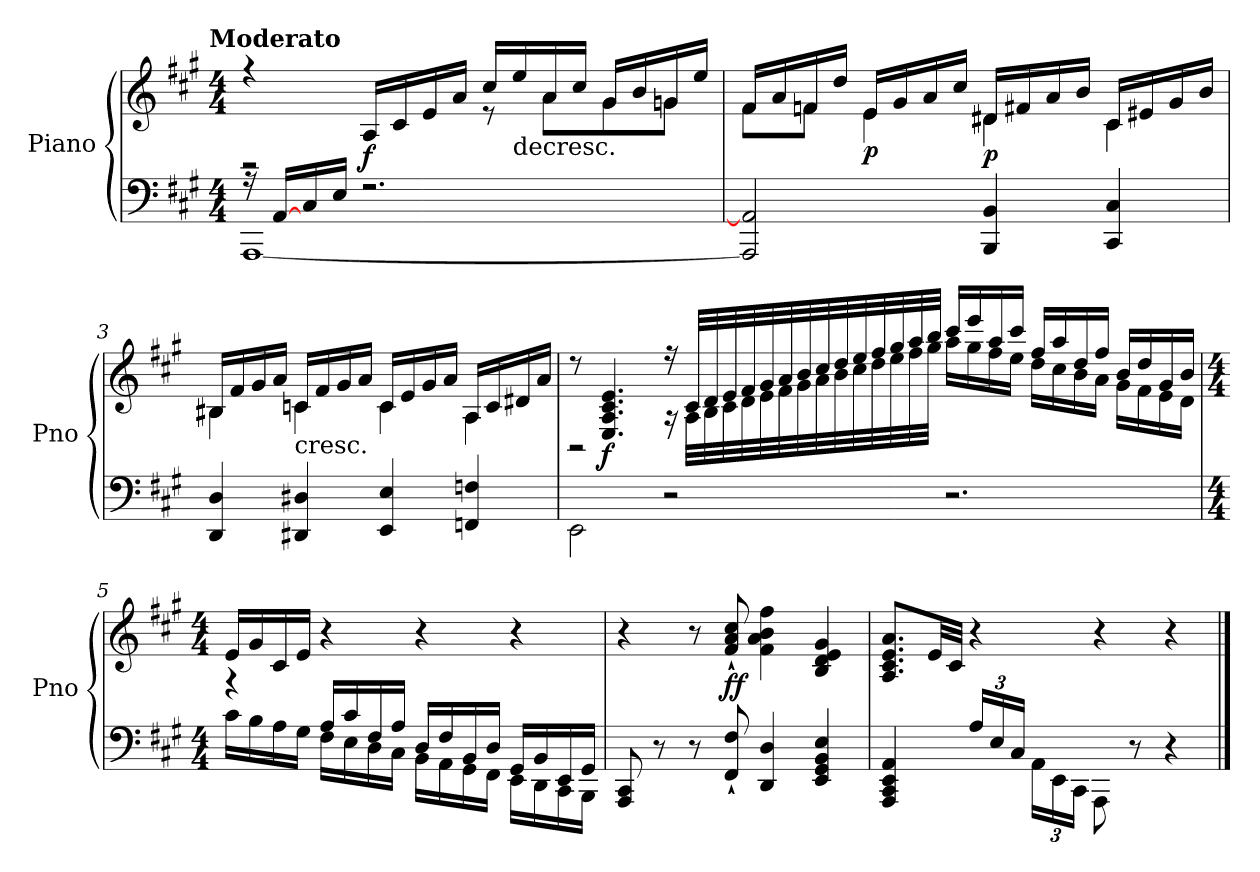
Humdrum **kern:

**kern	**kern	**dynam
*part1	*part1	*part1
*staff2	*staff1	*staff1/2
*I"Piano	*	*
*I'Pno	*	*
*clefF4	*clefG2	*
*k[f#c#g#]	*k[f#c#g#]	*
*A:	*A:	*
!!LO:TX:omd:t=Moderato
*M4/4	*M4/4	*
*MM92	*MM92	*
=1	=1	=1
*^	*^	*
16r	[1AAA	4r	2r	.
[16AA/LL	.	.	.	.
16C#/	.	.	.	.
16E/JJ	.	.	.	.
2.r	.	16A/LL	.	f
.	.	16c#/	.	.
.	.	16e/	.	.
.	.	16a/JJ	.	.
.	.	16cc#/LL	8r	.
!	!	!LO:TX:c:t=decresc.	!	!
.	.	16ee/	.	.
.	.	16a/	8a\L	.
.	.	16cc#/JJ	.	.
.	.	16g#/LL	8g#\	.
.	.	16b/	.	.
.	.	16gn/	8gn\J	.
.	.	16ee/JJ	.	.
*v	*v	*	*	*
=2	=2	=2	=2
2AAA]/ 2AA]/	16f#/LL	8f#\L	.
.	16a/	.	.
.	16fn/	8fn\J	.
.	16dd/JJ	.	.
.	16e/LL	4e\	p
.	16g#/	.	.
.	16a/	.	.
.	16cc#/JJ	.	.
4BBB/ 4BB/	16d#X/LL	4d#X\	p
.	16f#X/	.	.
.	16a/	.	.
.	16b/JJ	.	.
4CC#/ 4C#/	16c#/LL	4c#\	.
.	16e#X/	.	.
.	16g#/	.	.
.	16b/JJ	.	.
=3	=3	=3	=3
4DD/ 4D/	16B#X/LL	4B#X\	.
.	16f#/	.	.
.	16g#/	.	.
.	16a/JJ	.	.
!	!LO:TX:c:t=cresc.	!	!
4DD#X/ 4D#X/	16cn/LL	4cn\	.
.	16f#/	.	.
.	16g#/	.	.
.	16a/JJ	.	.
4EE/ 4E/	16c/LL	4c\	.
.	16e/	.	.
.	16g#/	.	.
.	16a/JJ	.	.
4FFn/ 4Fn/	16A/LL	4A\	.
.	16c/	.	.
.	16d#X/	.	.
.	16a/JJ	.	.
=4	=4	=4	=4
2EE\	8r	2r	.
.	4.E/ 4.A/ 4.c#/ 4.e/	.	f
2r	16r	16r	.
.	32c#/LLL	32A\LLL	.
.	32d/	32B\	.
.	32e/	32c#\	.
.	32f#/	32d\	.
.	32g#/	32e\	.
.	32a/	32f#\	.
.	32b/	32g#\	.
.	32cc#/	32a\	.
.	32dd/	32b\	.
.	32ee/	32cc#\	.
.	32ff#/	32dd\	.
.	32gg#/	32ee\	.
.	32aa/	32ff#\	.
.	32bb/JJJ	32gg#\JJJ	.
2.r	16ccc#/LL	16aa\LL	.
.	16eee/	16gg#\	.
.	16aa/	16ff#\	.
.	16ccc#/JJ	16ee\JJ	.
.	16ff#/LL	16dd\LL	.
.	16aa/	16cc#\	.
.	16dd/	16b\	.
.	16ff#/JJ	16a\JJ	.
.	16b/LL	16g#\LL	.
.	16dd/	16f#\	.
.	16g#/	16e\	.
.	16b/JJ	16d\JJ	.
*	*v	*v	*
=5	=5	=5
*M4/4	*M4/4	*
*^	*	*
4r	16c#\LL	16e/LL	.
.	16B\	16g#/	.
.	16A\	16c#/	.
.	16G#\JJ	16e/JJ	.
16A/LL	16F#\LL	4r	.
16c#/	16E\	.	.
16F#/	16D\	.	.
16A/JJ	16C#\JJ	.	.
16D/LL	16BB\LL	4r	.
16F#/	16AA\	.	.
16BB/	16GG#\	.	.
16D/JJ	16FF#\JJ	.	.
16GG#/LL	16EE\LL	4r	.
16BB/	16DD\	.	.
16EE/	16CC#\	.	.
16GG#/JJ	16BBB\JJ	.	.
*v	*v	*	*
=6	=6	=6
8AAA/ 8CC#/	4r	.
8r	.	.
8r	8r	.
8FF#`/ 8F#`/	8f#`/ 8a`/ 8cc#`/	ff
4DD/ 4D/	4f#\ 4a\ 4b\ 4ff#\	.
4EE/ 4GG#/ 4BB/ 4E/	4B/ 4d/ 4e/ 4g#/	.
=7	=7	=7
4AAA/ 4CC#/ 4EE/ 4AA/	8.A/ 8.c#/ 8.e/ 8.a/L	.
.	32e/LL	.
.	32c#/JJJ	.
24A/LL	4r	.
24E/	.	.
24C#/JJ	.	.
24AA\LL	.	.
24EE\	.	.
24CC#\JJ	.	.
8AAA\	4r	.
8r	.	.
4r	4r	.
==	==	==
*-	*-	*-
